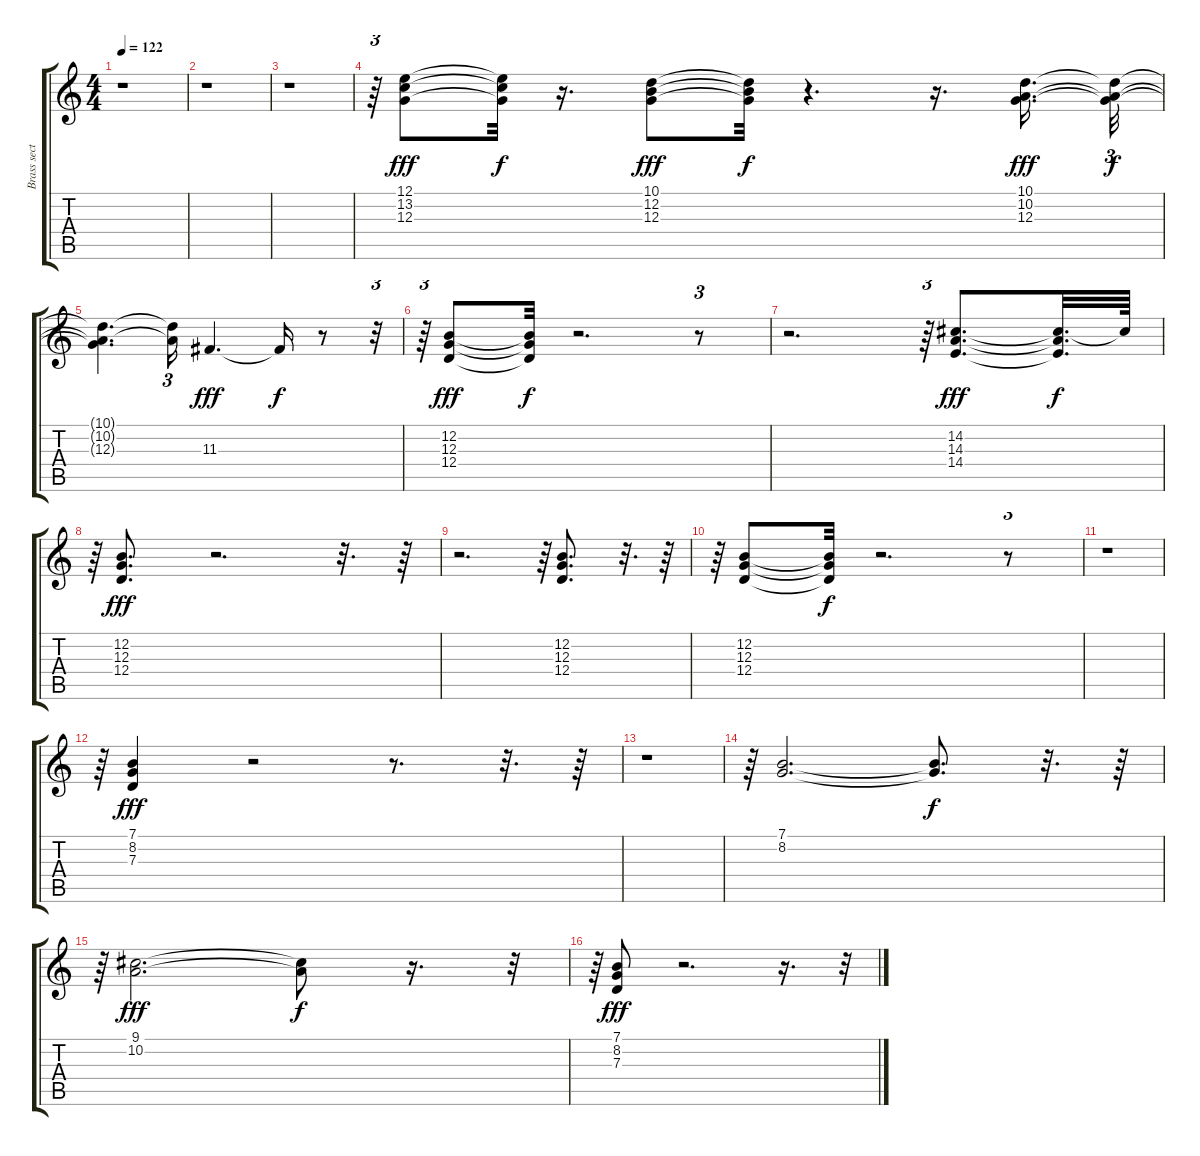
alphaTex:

\track ("Brass section" "Brass sect") {instrument synthbrass1}
\staff {score tabs}
\tuning (E4 B3 G3 D3 A2 E2) {hide}
\ts (4 4)
\tempo 122
\clef g2
\ks c
r.1{dy f} |
r.1 |
r.1 |
r.64{tu (3 2)} (12.1 13.2 12.3).8{dy fff} (12.1{t} 13.2{t} 12.3{t}).32{dy f} r.16{d} (10.1 12.2 12.3).8{dy fff} (10.1{t} 12.2{t} 12.3{t}).32{dy f} r.4{d} r.16{d} (10.1 10.2 12.3).16{d dy fff} (10.1{t} 10.2{t} 12.3{t}).32{tu (3 2) dy f} |
(10.1{t} 10.2{t} 12.3{t}).4{d} (10.1{t} 10.2{t}).16{tu (3 2)} 11.3.4{d dy fff} 11.3{t}.16{dy f} r.8 r.32{tu (3 2)} |
r.64{tu (3 2)} (12.2 12.3 12.4).8{dy fff} (12.2{t} 12.3{t} 12.4{t}).32{dy f} r.2{d} r.8{tu (3 2)} |
r.2{d} r.64{tu (3 2)} (14.2 14.3 14.4).8{d dy fff} (14.2{t} 14.3{t} 14.4{t}).32{d dy f} 14.2{t}.64 |
r.64{tu (3 2)} (12.2 12.3 12.4).8{d dy fff} r.2{d} r.32{d} r.64 |
r.2{d} r.64{tu (3 2)} (12.2 12.3 12.4).8{d} r.32{d} r.64 |
r.64{tu (3 2)} (12.2 12.3 12.4).8 (12.2{t} 12.3{t} 12.4{t}).32{dy f} r.2{d} r.8{tu (3 2)} |
r.1 |
r.64{tu (3 2)} (7.1 8.2 7.3).4{dy fff} r.2 r.8{d} r.32{d} r.64 |
r.1 |
r.64{tu (3 2)} (7.1 8.2).2{d} (7.1{t} 8.2{t}).8{d dy f} r.32{d} r.64 |
r.64{tu (3 2)} (9.1 10.2).2{d dy fff} (9.1{t} 10.2{t}).8{dy f} r.16{d} r.32{tu (3 2)} |
r.64{tu (3 2)} (7.1 8.2 7.3).8{dy fff} r.2{d} r.16{d} r.32{tu (3 2)}
